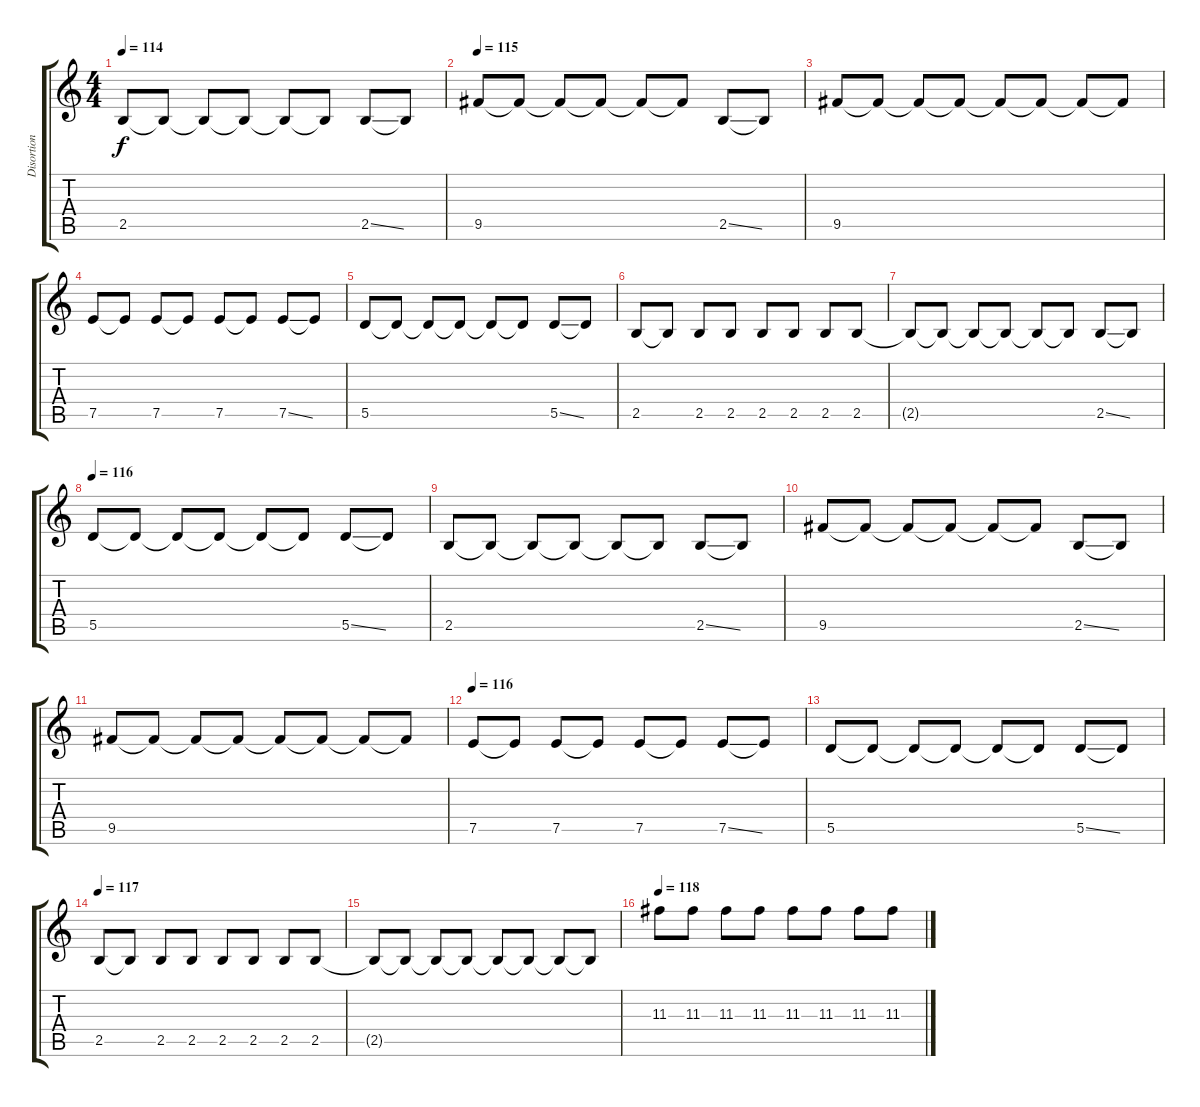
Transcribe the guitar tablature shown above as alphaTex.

\track ("Disortion Left" "Disortion ") {instrument overdrivenguitar}
\staff {score tabs}
\tuning (E4 B3 G3 D3 A2 E2) {hide}
\ts (4 4)
\tempo 114
\clef g2
\ks c
2.5.8{dy f} 2.5{t}.8 2.5{t}.8 2.5{t}.8 2.5{t}.8 2.5{t}.8 2.5{ss}.8 2.5{t}.8 |
\tempo 115
9.5.8 9.5{t}.8 9.5{t}.8 9.5{t}.8 9.5{t}.8 9.5{t}.8 2.5{ss}.8 2.5{t}.8 |
9.5.8 9.5{t}.8 9.5{t}.8 9.5{t}.8 9.5{t}.8 9.5{t}.8 9.5{t}.8 9.5{t}.8 |
7.5.8 7.5{t}.8 7.5.8 7.5{t}.8 7.5.8 7.5{t}.8 7.5{ss}.8 7.5{t}.8 |
5.5.8 5.5{t}.8 5.5{t}.8 5.5{t}.8 5.5{t}.8 5.5{t}.8 5.5{ss}.8 5.5{t}.8 |
2.5.8 2.5{t}.8 2.5.8 2.5.8 2.5.8 2.5.8 2.5.8 2.5.8 |
2.5{t}.8 2.5{t}.8 2.5{t}.8 2.5{t}.8 2.5{t}.8 2.5{t}.8 2.5{ss}.8 2.5{t}.8 |
\tempo 116
5.5.8 5.5{t}.8 5.5{t}.8 5.5{t}.8 5.5{t}.8 5.5{t}.8 5.5{ss}.8 5.5{t}.8 |
2.5.8 2.5{t}.8 2.5{t}.8 2.5{t}.8 2.5{t}.8 2.5{t}.8 2.5{ss}.8 2.5{t}.8 |
9.5.8 9.5{t}.8 9.5{t}.8 9.5{t}.8 9.5{t}.8 9.5{t}.8 2.5{ss}.8 2.5{t}.8 |
9.5.8 9.5{t}.8 9.5{t}.8 9.5{t}.8 9.5{t}.8 9.5{t}.8 9.5{t}.8 9.5{t}.8 |
\tempo 116
7.5.8 7.5{t}.8 7.5.8 7.5{t}.8 7.5.8 7.5{t}.8 7.5{ss}.8 7.5{t}.8 |
5.5.8 5.5{t}.8 5.5{t}.8 5.5{t}.8 5.5{t}.8 5.5{t}.8 5.5{ss}.8 5.5{t}.8 |
\tempo 117
2.5.8 2.5{t}.8 2.5.8 2.5.8 2.5.8 2.5.8 2.5.8 2.5.8 |
2.5{t}.8 2.5{t}.8 2.5{t}.8 2.5{t}.8 2.5{t}.8 2.5{t}.8 2.5{t}.8 2.5{t}.8 |
\tempo 118
11.3.8 11.3.8 11.3.8 11.3.8 11.3.8 11.3.8 11.3.8 11.3.8
